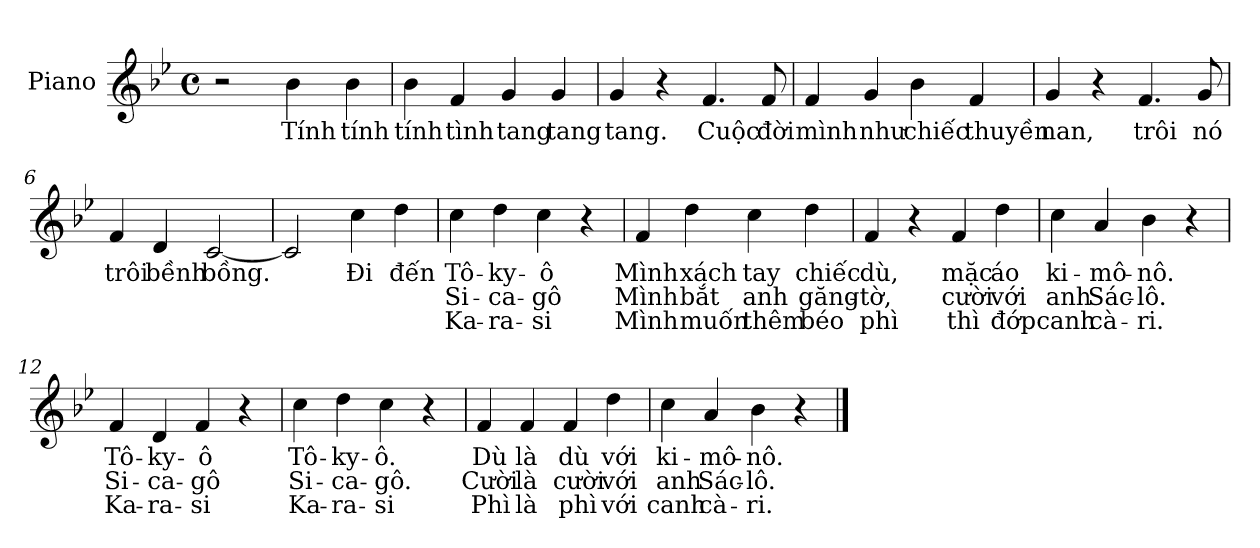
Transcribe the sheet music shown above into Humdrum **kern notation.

**kern	**text	**text	**text
*part1	*part1	*part1	*part1
*staff1	*staff1	*staff1	*staff1
*I"Piano	*	*	*
*I'Pno.	*	*	*
*clefG2	*	*	*
*k[b-e-]	*	*	*
*M4/4	*	*	*
*met(c)	*	*	*
=1	=1	=1	=1
2r	.	.	.
*MM130	*	*	*
4b-\	Tính	.	.
4b-\	tính	.	.
=2	=2	=2	=2
4b-\	tính	.	.
4f/	tình	.	.
4g/	tang	.	.
4g/	tang	.	.
=3	=3	=3	=3
4g/	tang.	.	.
4r	.	.	.
4.f/	Cuộc	.	.
8f/	đời	.	.
=4	=4	=4	=4
4f/	mình	.	.
4g/	như	.	.
4b-\	chiếc	.	.
4f/	thuyền	.	.
=5	=5	=5	=5
4g/	nan,	.	.
4r	.	.	.
4.f/	trôi	.	.
8g/	nó	.	.
!!LO:LB:g=z
=6	=6	=6	=6
4f/	trôi	.	.
4d/	bềnh	.	.
[2c/	bồng.	.	.
=7	=7	=7	=7
2c/]	.	.	.
4cc\	Đi	.	.
4dd\	đến	.	.
=8	=8	=8	=8
4cc\	Tô-	Si-	Ka-
4dd\	-ky-	-ca-	-ra-
4cc\	-ô	-gô	-si
4r	.	.	.
=9	=9	=9	=9
4f/	Mình	Mình	Mình
4dd\	xách	bắt	muốn
4cc\	tay	anh	thêm
4dd\	chiếc	găng-	béo
=10	=10	=10	=10
4f/	dù,	-tờ,	phì
4r	.	.	.
4f/	mặc	cười	thì
4dd\	áo	với	đớp
!!LO:LB:g=z
=11	=11	=11	=11
4cc\	ki-	anh	canh
4a/	-mô-	Sác-	cà-
4b-\	-nô.	-lô.	-ri.
4r	.	.	.
=12	=12	=12	=12
4f/	Tô-	Si-	Ka-
4d/	-ky-	-ca-	-ra-
4f/	-ô	-gô	-si
4r	.	.	.
=13	=13	=13	=13
4cc\	Tô-	Si-	Ka-
4dd\	-ky-	-ca-	-ra-
4cc\	-ô.	-gô.	-si
4r	.	.	.
=14	=14	=14	=14
4f/	Dù	Cười	Phì
4f/	là	là	là
4f/	dù	cười	phì
4dd\	với	với	với
=15	=15	=15	=15
4cc\	ki-	anh	canh
4a/	-mô-	Sác-	cà-
4b-\	-nô.	-lô.	-ri.
4r	.	.	.
==	==	==	==
*-	*-	*-	*-
